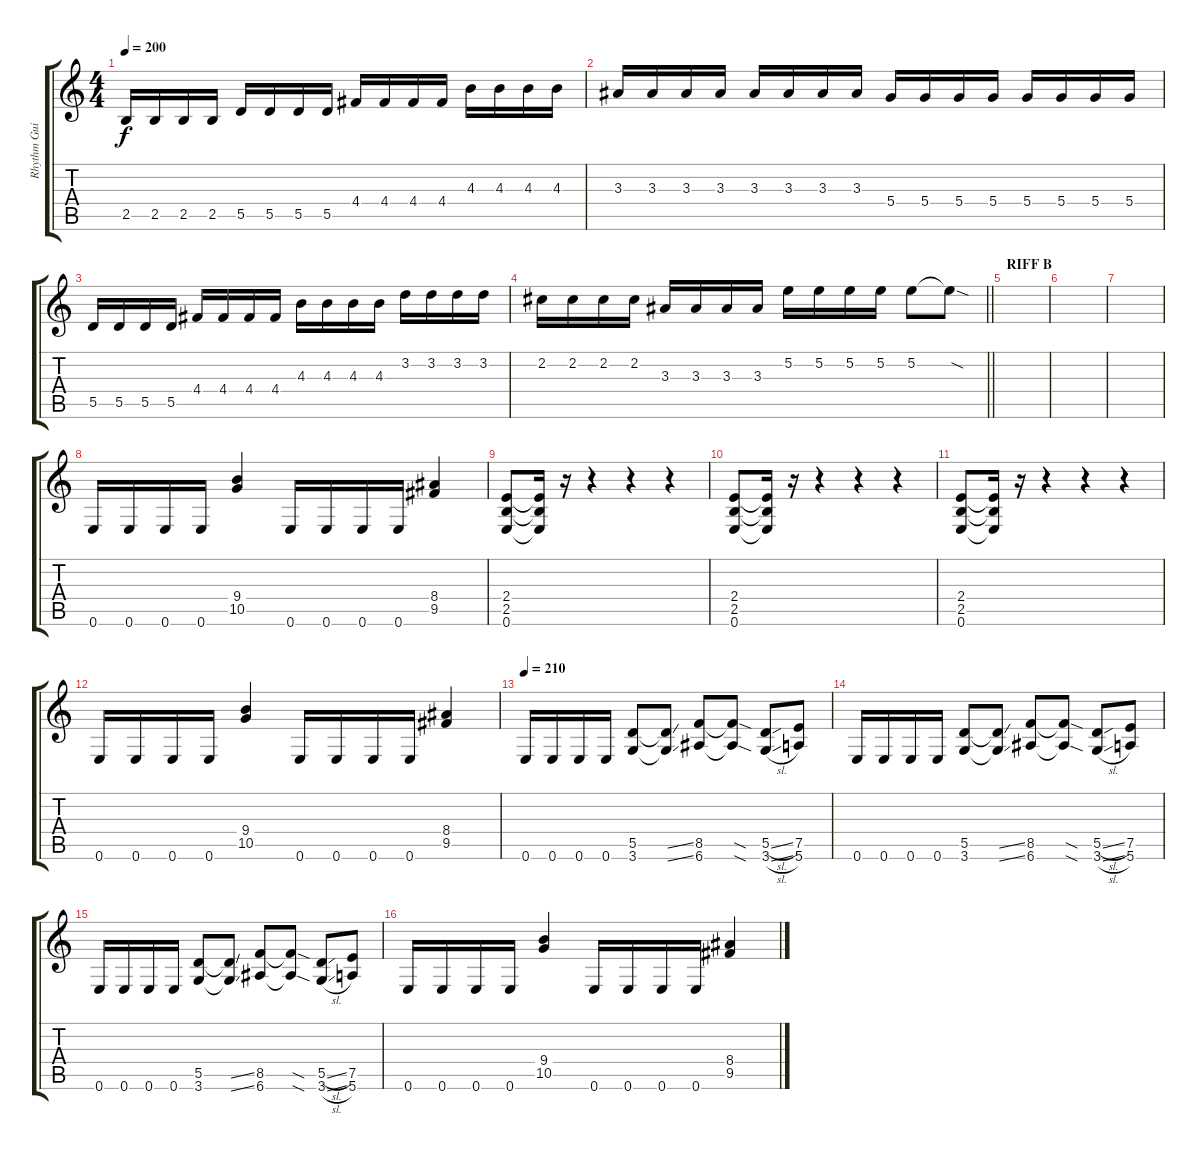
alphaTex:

\track ("Rhythm Guitar 2 - Andy Carroll" "Rhythm Gui") {instrument distortionguitar}
\staff {score tabs}
\tuning (E4 B3 G3 D3 A2 E2) {hide}
\ts (4 4)
\tempo 200
\clef g2
\ks c
2.5.16{dy f} 2.5.16 2.5.16 2.5.16 5.5.16 5.5.16 5.5.16 5.5.16 4.4.16 4.4.16 4.4.16 4.4.16 4.3.16 4.3.16 4.3.16 4.3.16 |
3.3.16 3.3.16 3.3.16 3.3.16 3.3.16 3.3.16 3.3.16 3.3.16 5.4.16 5.4.16 5.4.16 5.4.16 5.4.16 5.4.16 5.4.16 5.4.16 |
5.5.16 5.5.16 5.5.16 5.5.16 4.4.16 4.4.16 4.4.16 4.4.16 4.3.16 4.3.16 4.3.16 4.3.16 3.2.16 3.2.16 3.2.16 3.2.16 |
\barLineRight lightlight
2.2.16 2.2.16 2.2.16 2.2.16 3.3.16 3.3.16 3.3.16 3.3.16 5.2.16 5.2.16 5.2.16 5.2.16 5.2.8 5.2{sod t}.8 |
\section ("" "RIFF B")
|
|
|
0.6.16 0.6.16 0.6.16 0.6.16 (9.4 10.5).4 0.6.16 0.6.16 0.6.16 0.6.16 (8.4 9.5).4 |
(2.4 2.5 0.6).8 (2.4{t} 2.5{t} 0.6{t}).16 r.16 r.4 r.4 r.4 |
(2.4 2.5 0.6).8 (2.4{t} 2.5{t} 0.6{t}).16 r.16 r.4 r.4 r.4 |
(2.4 2.5 0.6).8 (2.4{t} 2.5{t} 0.6{t}).16 r.16 r.4 r.4 r.4 |
0.6.16 0.6.16 0.6.16 0.6.16 (9.4 10.5).4 0.6.16 0.6.16 0.6.16 0.6.16 (8.4 9.5).4 |
\tempo 210
0.6.16 0.6.16 0.6.16 0.6.16 (5.5 3.6).8 (5.5{ss t} 3.6{ss t}).8 (8.5 6.6).8 (8.5{sod t} 6.6{sod t}).8 (5.5{sl} 3.6{sl}).8 (7.5 5.6).8 |
0.6.16 0.6.16 0.6.16 0.6.16 (5.5 3.6).8 (5.5{ss t} 3.6{ss t}).8 (8.5 6.6).8 (8.5{sod t} 6.6{sod t}).8 (5.5{sl} 3.6{sl}).8 (7.5 5.6).8 |
0.6.16 0.6.16 0.6.16 0.6.16 (5.5 3.6).8 (5.5{ss t} 3.6{ss t}).8 (8.5 6.6).8 (8.5{sod t} 6.6{sod t}).8 (5.5{sl} 3.6{sl}).8 (7.5 5.6).8 |
0.6.16 0.6.16 0.6.16 0.6.16 (9.4 10.5).4 0.6.16 0.6.16 0.6.16 0.6.16 (8.4 9.5).4
